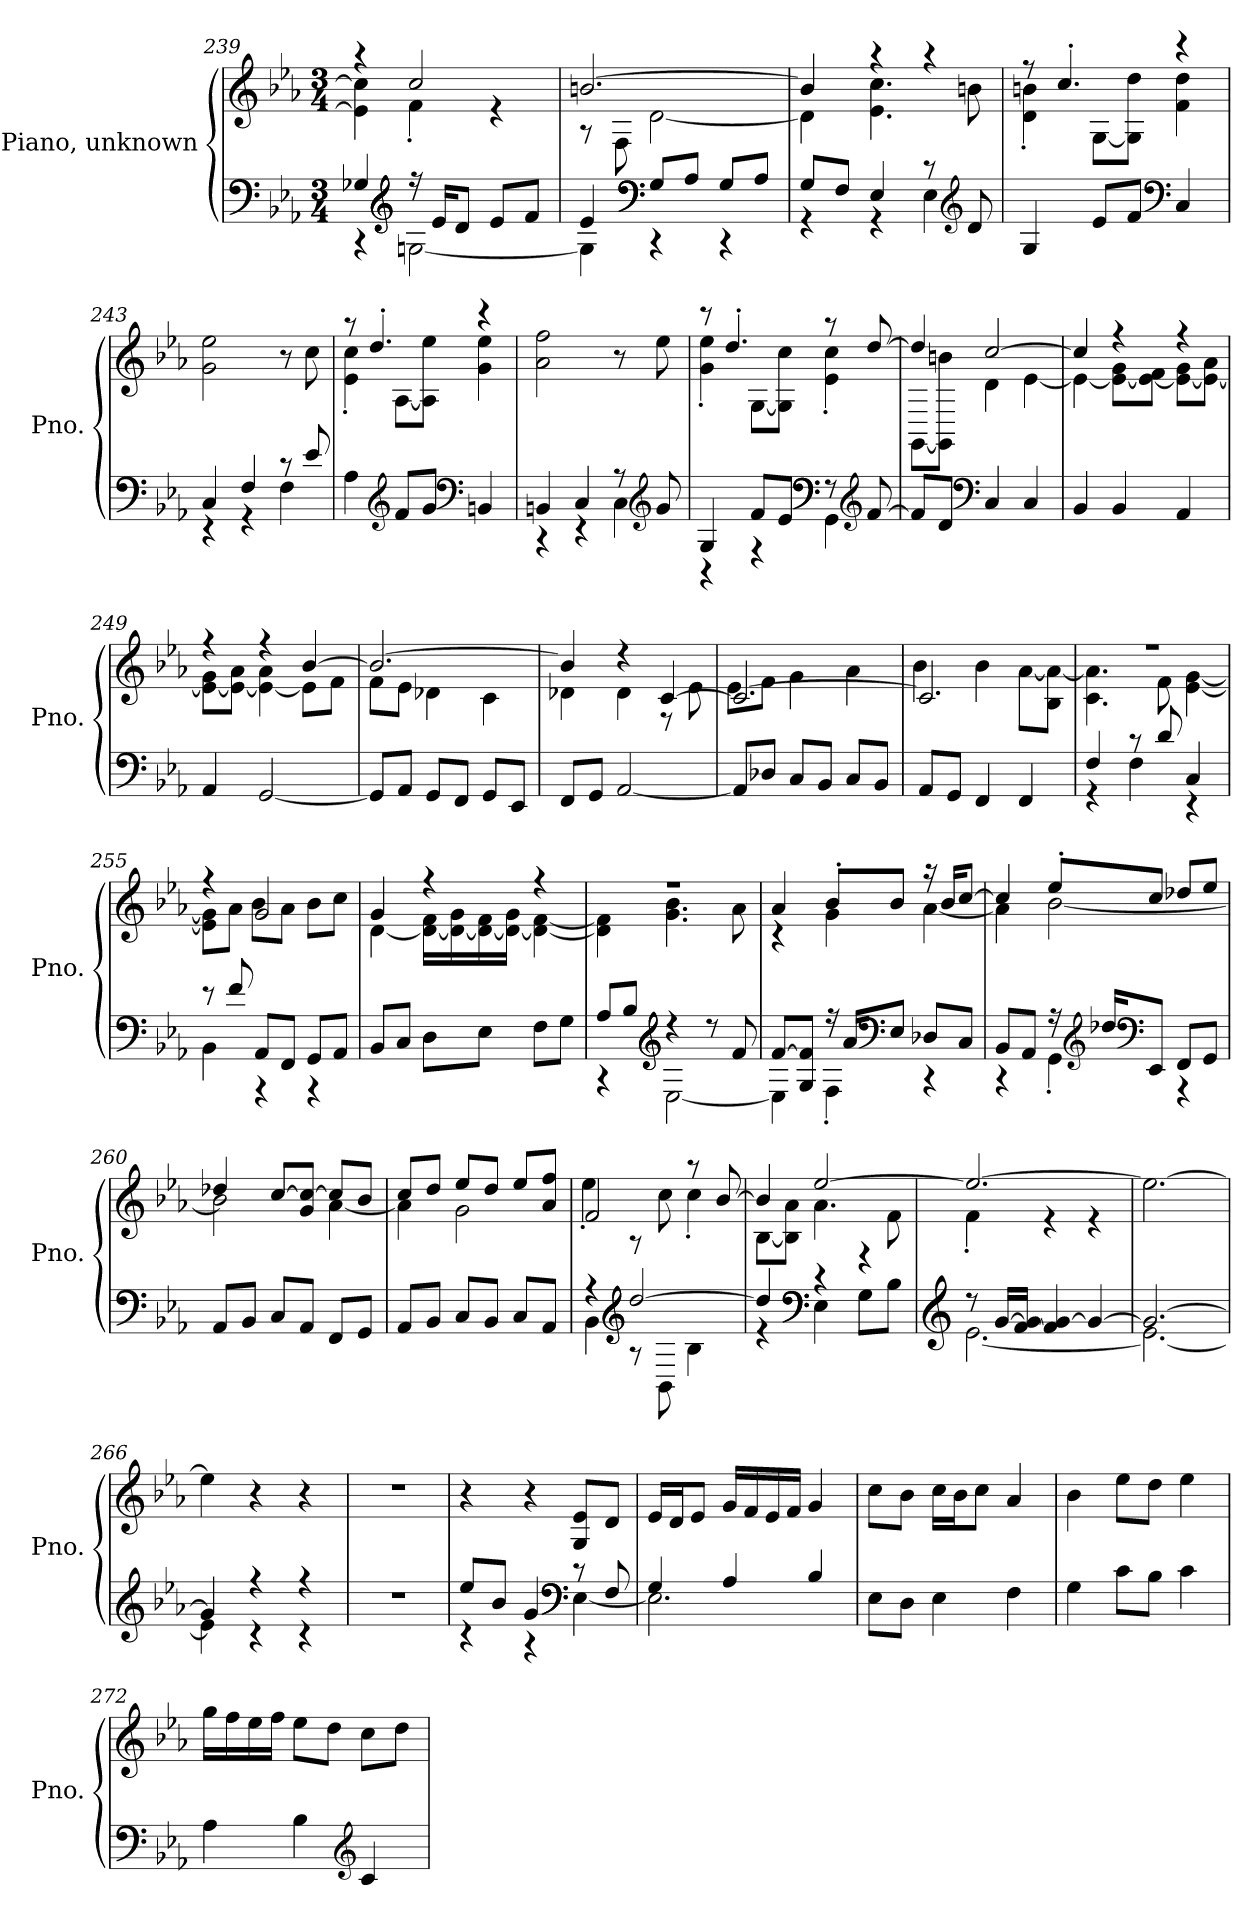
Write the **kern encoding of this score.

**kern	**kern
*part1	*part1
*staff2	*staff1
*I"Piano, unknown	*
*I'Pno.	*
*clefF4	*clefG2
*k[b-e-a-]	*k[b-e-a-]
*M3/4	*M3/4
=239	=239
*^	*^
4G-X/	4r	4r	4e-\] 4cc\]
*clefG2	*	*	*
16r	[2Gn\	2cc/	4f'\
16e-/KL	.	.	.
8d/J	.	.	.
8e-/L	.	.	4r
8f/J	.	.	.
!!LO:LB:g=z	!!
=240	=240	=240	=240
4e-/	4G\]	[2.bn/	8r
.	.	.	8F\
*clefF4	*	*	*
8G/L	4r	.	[2d\
8A-/J	.	.	.
8G/L	4r	.	.
8A-/J	.	.	.
=241	=241	=241	=241
8G/L	4r	4b/]	4d\]
8F/J	.	.	.
4E-/	4r	4r	4.e-\ 4.cc\
8r	4E-\	4r	.
*clefG2	*	*	*
8d/	.	.	8bn\
*v	*v	*	*
=242	=242	=242
4G/	8r	4d\' 4bn\'
.	4.cc'/	.
8e-/L	.	[8G\L
8f/J	.	8G\] 8dd\J
*clefF4	*	*
4C/	4r	4f\ 4dd\
*	*v	*v
=243	=243
*^	*
4C/	4r	2g\ 2ee-\
4F/	4r	.
8r	4F\	8r
8e-/	.	8cc\
*v	*v	*
=244	=244
*	*^
4A-\	8r	4e-\' 4cc\'
.	4.dd'/	.
*clefG2	*	*
8f/L	.	[8A-\L
8g/J	.	8A-\] 8ee-\J
*clefF4	*	*
4BBn/	4r	4g\ 4ee-\
*	*v	*v
!!LO:LB:g=z
=245	=245
*^	*
4BBn/	4r	2a-\ 2ff\
4C/	4r	.
8r	4C\	8r
*clefG2	*	*
8g/	.	8ee-\
=246	=246	=246
*	*	*^
4G/	4r	8r	4g\' 4ee-\'
.	.	4.dd'/	.
8f/L	4r	.	[8G\L
8e-/J	.	.	8G\] 8cc\J
*clefF4	*	*	*
8r	4GG\	8r	4e-\' 4cc\'
*clefG2	*	*	*
[8f/	.	[8dd/	.
*v	*v	*	*
=247	=247	=247
8f/L]	4dd/]	[8GG\L
8d/J	.	8GG\] 8bn\J
*clefF4	*	*
4C/	[2cc/	4d\
4C/	.	[4e-\
=248	=248	=248
4BB-/	4cc/]	4e-\_
4BB-/	4r	8e-\_ 8g\L
.	.	8e-\_ 8f\J
4AA-/	4r	8e-\_ 8g\L
.	.	8e-\_ 8a-\J
=249	=249	=249
4AA-/	4r	8e-\_ 8g\L
.	.	8e-\_ 8a-\J
[2GG/	4r	4e-\_ 4a-\
.	[4b-/	8e-\L]
.	.	8f\J
!!LO:PB:g=z	!!
=250	=250	=250
8GG/L]	2.b-/_	8f\L
8AA-/J	.	8e-\J
8GG/L	.	4d-X\
8FF/J	.	.
8GG/L	.	4c\
8EE-/J	.	.
=251	=251	=251
8FF/L	4b-/]	4d-X\
8GG/J	.	.
[2AA-/	4r	4d-\
.	[4c/	8r
.	.	8e-\
=252	=252	=252
8AA-/L]	2.c/_	8e-\L
8D-X/J	.	8f\J
8C/L	.	4g\
8BB-/J	.	.
8C/L	.	4a-\
8BB-/J	.	.
=253	=253	=253
8AA-/L	2.c/]	4b-\
8GG/J	.	.
4FF/	.	4b-\
4FF/	.	[8a-\L
.	.	8B-\ 8a-\_J
=254	=254	=254
*^	*	*
4F/	4r	2.r	4.c\ 4.a-\]
8r	4F\	.	.
8d/	.	.	8f\
4C/	4r	.	[4e-\ [4g\
=255	=255	=255	=255
8r	4BB-\	4r	8e-\] 8g\]L
8f/	.	.	8a-\J
8AA-/L	4r	2g/	8b-\L
8FF/J	.	.	8a-\J
8GG/L	4r	.	8b-\L
8AA-/J	.	.	8cc\J
*v	*v	*	*
!!LO:LB:g=z	!!
=256	=256	=256
8BB-/L	4g/	[4d\
8C/J	.	.
8D\L	4r	16d\_ 16f\LL
.	.	16d\_ 16g\
8E-\J	.	16d\_ 16f\
.	.	16d\_ 16g\JJ
8F\L	4r	4d\_ [4f\
8G\J	.	.
=257	=257	=257
*^	*	*
8A-/L	4r	2.r	4d\] 4f\]
8B-/J	.	.	.
*clefG2	*	*	*
4r	[2E-\	.	4.g\ 4.b-\
8r	.	.	.
8f/	.	.	8a-\
=258	=258	=258	=258
[8f/L	4E-\]	4a-/	4r
8G/ 8f/]J	.	.	.
16r	4F'\	8b-'/L	4g\
16a-/KL	.	.	.
*clefF4	*	*	*
8E-/J	.	8b-/J	.
8D-X/L	4r	16r	[4a-\
.	.	16b-/KL	.
8C/J	.	[8cc/J	.
=259	=259	=259	=259
8BB-/L	4r	4cc/]	4a-\]
8AA-/J	.	.	.
16r	4GG'\	8ee-'/L	[2b-\
*clefG2	*	*	*
16dd-X/KL	.	.	.
*clefF4	*	*	*
8EE-/J	.	8cc/J	.
8FF/L	4r	8dd-X/L	.
8GG/J	.	8ee-/J	.
*v	*v	*	*
!!LO:LB:g=z	!!
=260	=260	=260
8AA-/L	4dd-X/	2b-\]
8BB-/J	.	.
8C/L	[8cc/L	.
8AA-/J	8g/ 8cc/_J	.
8FF/L	8cc/L]	[4a-\
8GG/J	8b-/J	.
=261	=261	=261
8AA-/L	8cc/L	4a-\]
8BB-/J	8dd/J	.
8C/L	8ee-/L	2g\
8BB-/J	8dd/J	.
8C/L	8ee-/L	.
8AA-/J	8a-/ 8ff/J	.
=262	=262	=262
*^	*	*
4r	4BB-\	2f/	4ee-'\
*clefG2	*	*	*
[2dd/	8r	.	8r
.	8BB-\	.	8cc\
.	4B-\	8r	4cc'\
.	.	[8b-/	.
=263	=263	=263	=263
4dd/]	4r	4b-/]	[8B-\L
.	.	.	8B-\] 8a-\J
*clefF4	*	*	*
4r	4E-\	[2ee-/	4.a-\
4r	8G\L	.	.
.	8B-\J	.	8f\
=264	=264	=264	=264
*clefG2	*	*	*
8r	[2.e-\	2.ee-/_	4f'\
[16g/LL	.	.	.
[16f/ 16g/]JJ	.	.	.
4f/] [4g/	.	.	4r
4g/_	.	.	4r
*	*	*v	*v
=265	=265	=265
2.g/_	2.e-\_	2.ee-\_
!!LO:LB:g=z
=266	=266	=266
4g/]	4e-\]	4ee-\]
4r	4r	4r
4r	4r	4r
*v	*v	*
=267	=267
2.r	2.r
=268	=268
*^	*
8ee-/L	4r	4r
8b-/J	.	.
4g/	4r	4r
*clefF4	*	*
8r	[4E-\	8G/ 8e-/L
8F/	.	8d/J
=269	=269	=269
4G/	2.E-\]	16e-/LL
.	.	16d/J
.	.	8e-/J
4A-/	.	16g/LL
.	.	16f/
.	.	16e-/
.	.	16f/JJ
4B-/	.	4g/
*v	*v	*
=270	=270
8E-\L	8cc\L
8D\J	8b-\J
4E-\	16cc\LL
.	16b-\J
.	8cc\J
4F\	4a-/
=271	=271
4G\	4b-\
8c\L	8ee-\L
8B-\J	8dd\J
4c\	4ee-\
=272	=272
4A-\	16gg\LL
.	16ff\
.	16ee-\
.	16ff\JJ
4B-\	8ee-\L
.	8dd\J
*clefG2	*
4c/	8cc\L
.	8dd\J
=	=
*-	*-
